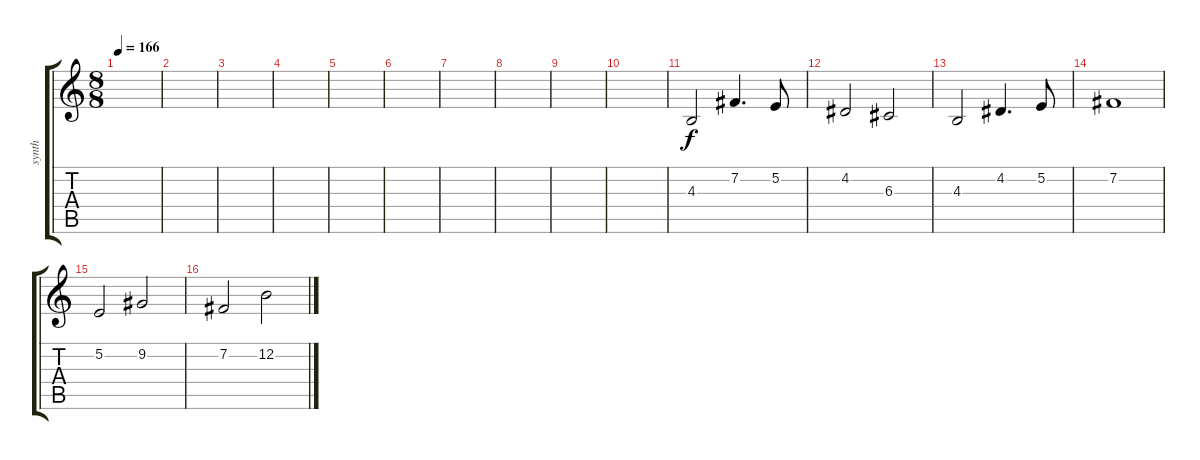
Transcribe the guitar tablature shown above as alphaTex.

\track ("synth" "synth") {instrument stringensemble1}
\staff {score tabs}
\tuning (E4 B3 G3 D3 A2 E2) {hide}
\ts (8 8)
\tempo 166
\clef g2
\ks c
|
|
|
|
|
|
|
|
|
|
4.3.2 7.2.4{d} 5.2.8 |
4.2.2 6.3.2 |
4.3.2 4.2.4{d} 5.2.8 |
7.2.1 |
5.2.2 9.2.2 |
7.2.2 12.2.2
